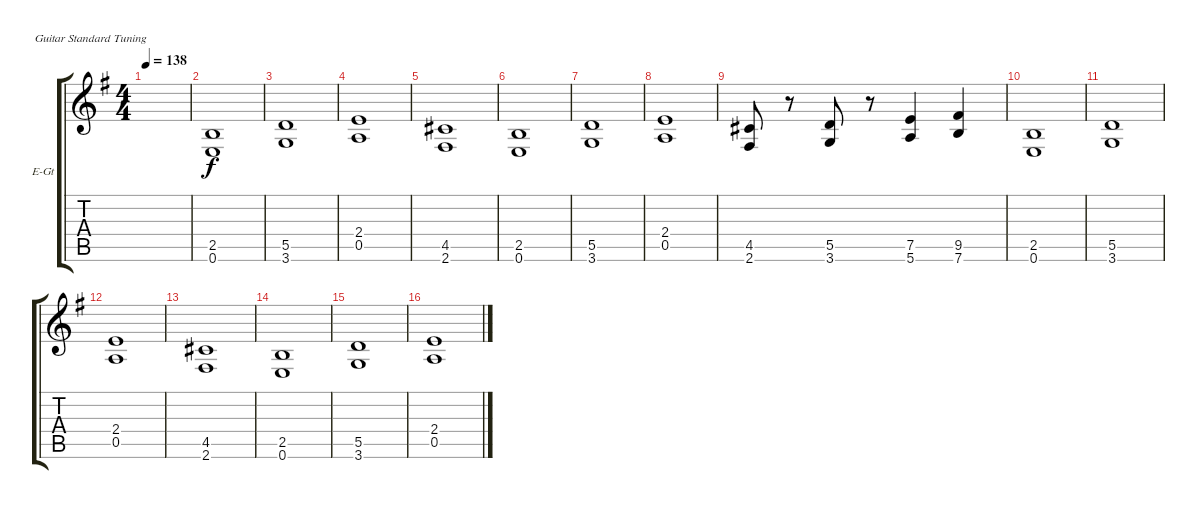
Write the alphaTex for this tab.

\bracketExtendMode groupsimilarinstruments
\firstSystemTrackNameOrientation horizontal
\otherSystemsTrackNameOrientation horizontal
\track ("Electric Guitar" "E-Gt") {instrument distortionguitar}
\staff {score tabs}
\tuning (E4 B3 G3 D3 A2 E2)
\ts (4 4)
\tempo 138
\clef g2
\ks g
|
(0.6 2.5).1 |
(3.6 5.5).1 |
(0.5 2.4).1 |
(2.6 4.5).1 |
(0.6 2.5).1 |
(3.6 5.5).1 |
(0.5 2.4).1 |
(2.6 4.5).8 r.8 (5.5 3.6).8 r.8 (5.6 7.5).4 (7.6 9.5).4 |
(0.6 2.5).1 |
(3.6 5.5).1 |
(0.5 2.4).1 |
(2.6 4.5).1 |
(0.6 2.5).1 |
(3.6 5.5).1 |
(0.5 2.4).1
